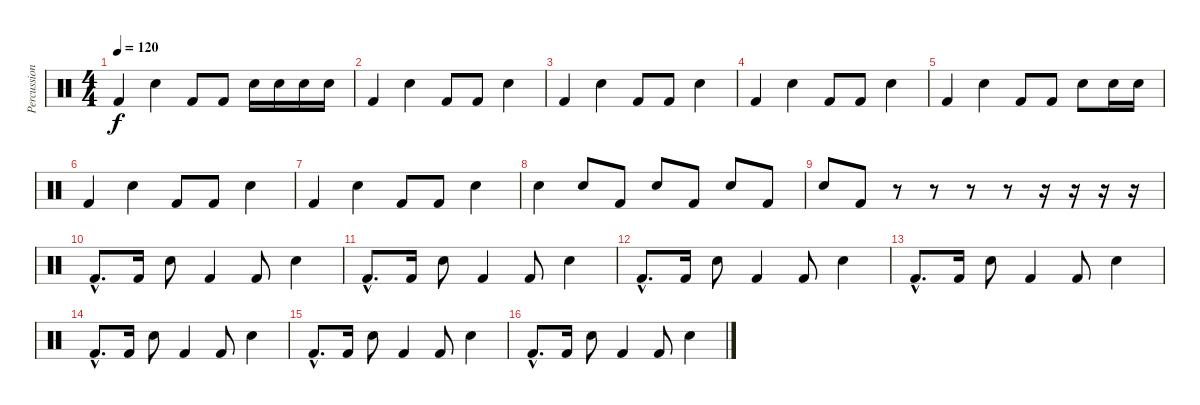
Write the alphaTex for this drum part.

\track ("Percussion" "Percussion") {instrument percussion}
\staff {score}
\articulation defaults
\ts (4 4)
\tempo 120
\clef neutral
\ks c "Kick (hit) 2".4{dy f} "Snare (hit) 2".4 "Kick (hit) 2".8 "Kick (hit) 2".8 "Snare (hit) 2".16 "Snare (hit) 2".16 "Snare (hit) 2".16 "Snare (hit) 2".16
|
"Kick (hit) 2".4 "Snare (hit) 2".4 "Kick (hit) 2".8 "Kick (hit) 2".8 "Snare (hit) 2".4 |
"Kick (hit) 2".4 "Snare (hit) 2".4 "Kick (hit) 2".8 "Kick (hit) 2".8 "Snare (hit) 2".4 |
"Kick (hit) 2".4 "Snare (hit) 2".4 "Kick (hit) 2".8 "Kick (hit) 2".8 "Snare (hit) 2".4 |
"Kick (hit) 2".4 "Snare (hit) 2".4 "Kick (hit) 2".8 "Kick (hit) 2".8 "Snare (hit) 2".8 "Snare (hit) 2".16 "Snare (hit) 2".16 |
"Kick (hit) 2".4 "Snare (hit) 2".4 "Kick (hit) 2".8 "Kick (hit) 2".8 "Snare (hit) 2".4 |
"Kick (hit) 2".4 "Snare (hit) 2".4 "Kick (hit) 2".8 "Kick (hit) 2".8 "Snare (hit) 2".4 |
"Snare (hit) 2".4 "Snare (hit) 2".8 "Kick (hit) 2".8 "Snare (hit) 2".8 "Kick (hit) 2".8 "Snare (hit) 2".8 "Kick (hit) 2".8 |
"Snare (hit) 2".8 "Kick (hit) 2".8 r.8 r.8 r.8 r.8 r.16 r.16 r.16 r.16 |
"Kick (hit) 2"{hac}.8{d} "Kick (hit) 2".16 "Snare (hit) 2".8 "Kick (hit) 2".4 "Kick (hit) 2".8 "Snare (hit) 2".4 |
"Kick (hit) 2"{hac}.8{d} "Kick (hit) 2".16 "Snare (hit) 2".8 "Kick (hit) 2".4 "Kick (hit) 2".8 "Snare (hit) 2".4 |
"Kick (hit) 2"{hac}.8{d} "Kick (hit) 2".16 "Snare (hit) 2".8 "Kick (hit) 2".4 "Kick (hit) 2".8 "Snare (hit) 2".4 |
"Kick (hit) 2"{hac}.8{d} "Kick (hit) 2".16 "Snare (hit) 2".8 "Kick (hit) 2".4 "Kick (hit) 2".8 "Snare (hit) 2".4 |
"Kick (hit) 2"{hac}.8{d} "Kick (hit) 2".16 "Snare (hit) 2".8 "Kick (hit) 2".4 "Kick (hit) 2".8 "Snare (hit) 2".4 |
"Kick (hit) 2"{hac}.8{d} "Kick (hit) 2".16 "Snare (hit) 2".8 "Kick (hit) 2".4 "Kick (hit) 2".8 "Snare (hit) 2".4 |
"Kick (hit) 2"{hac}.8{d} "Kick (hit) 2".16 "Snare (hit) 2".8 "Kick (hit) 2".4 "Kick (hit) 2".8 "Snare (hit) 2".4
